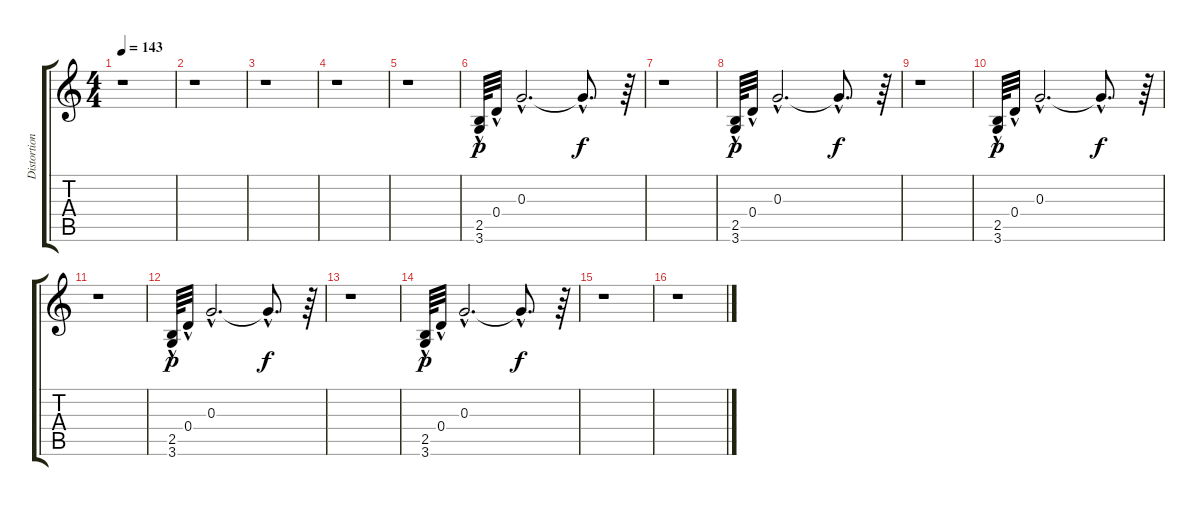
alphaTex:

\track ("Distortion" "Distortion") {instrument distortionguitar}
\staff {score tabs}
\tuning (E4 B3 G3 D3 A2 E2) {hide}
\ts (4 4)
\tempo 143
\clef g2
\ks c
r.1{dy f} |
r.1 |
r.1 |
r.1 |
r.1 |
(2.5{hac} 3.6{hac}).64{dy p} 0.4{hac}.32 0.3{hac}.2{d} 0.3{hac t}.8{d dy f} r.64 |
r.1 |
(2.5{hac} 3.6{hac}).64{dy p} 0.4{hac}.32 0.3{hac}.2{d} 0.3{hac t}.8{d dy f} r.64 |
r.1 |
(2.5{hac} 3.6{hac}).64{dy p} 0.4{hac}.32 0.3{hac}.2{d} 0.3{hac t}.8{d dy f} r.64 |
r.1 |
(2.5{hac} 3.6{hac}).64{dy p} 0.4{hac}.32 0.3{hac}.2{d} 0.3{hac t}.8{d dy f} r.64 |
r.1 |
(2.5{hac} 3.6{hac}).64{dy p} 0.4{hac}.32 0.3{hac}.2{d} 0.3{hac t}.8{d dy f} r.64 |
r.1 |
r.1
